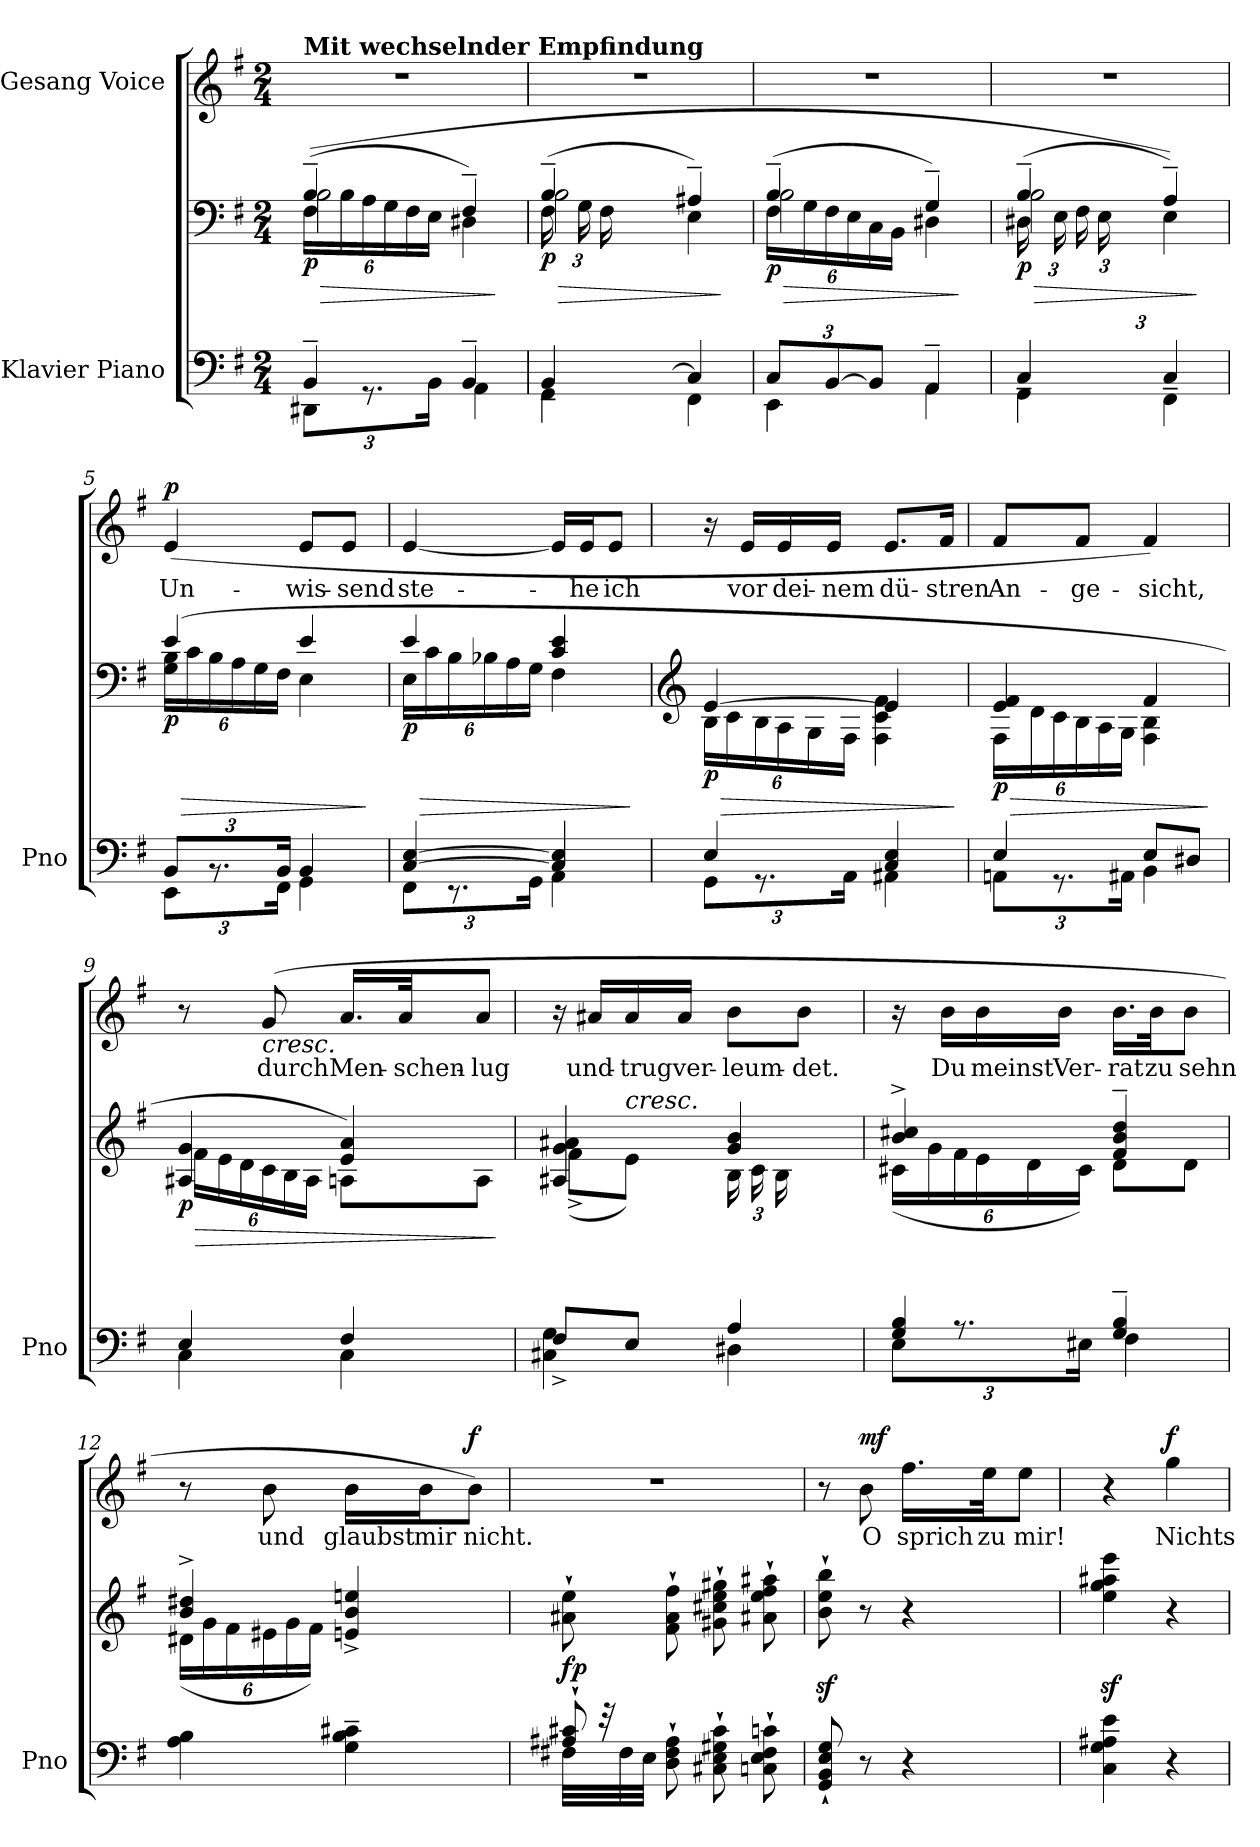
**kern	**kern	**dynam	**kern	**text	**dynam
*part2	*part2	*part2	*part1	*part1	*part1
*staff3	*staff2	*staff2/3	*staff1	*staff1	*staff1
*I"Klavier Piano	*	*	*I"Gesang Voice	*	*
*I'Pno	*	*	*	*	*
*clefF4	*clefF4	*	*clefG2	*	*
*k[f#]	*k[f#]	*	*k[f#]	*	*
*M2/4	*M2/4	*	*M2/4	*	*
*MM69	*MM69	*	*MM69	*	*
=1	=1	=1	=1	=1	=1
*^	*	*	*	*	*
*	*Xbrackettup	*	*	*	*	*
!	!	!	!LO:HP:b	!	!	!
*	*	*^	*	*	*	*
*	*	*	*Xbrackettup	*	*	*	*
*	*	*	*^	*	*	*	*
!	!	!	!	!	!	!LO:TX:a:B:t=Mit wechselnder Empfindung	!	!
!	!	!	!	!	!LO:DY:n=1:b	!	!	!
4BB~/	12DD#X\L	(>(>4B~/	24F#\LL	2B\	> p	2r	.	.
.	.	.	24B\	.	.	.	.	.
.	12.rGG	.	24A\	.	.	.	.	.
.	.	.	24G\	.	.	.	.	.
.	.	.	24F#\	.	.	.	.	.
.	24BB\Jk	.	24E\JJ	.	.	.	.	.
4BB~/	4AA\	4F#~/)	4D#X\	.	.	.	.	.
*v	*v	*	*	*	*	*	*	*
*	*v	*v	*v	*	*	*	*
.	.	]	.	.	.
=2	=2	=2	=2	=2	=2
*^	*	*	*	*	*
*	*^	*	*	*	*	*
!	!	!	!	!LO:HP:b	!	!	!
*	*	*	*^	*	*	*	*
*	*	*	*	*^	*	*	*	*
!	!	!	!	!	!	!LO:DY:n=1:b	!	!	!
8ryy	4BB~/	4GG\	(>4B~/	24F#\LL	2B\	> p	2r	.	.
.	.	.	.	24G\	.	.	.	.	.
.	.	.	.	24F#\	.	.	.	.	.
24E/	.	.	.	8ryy	.	.	.	.	.
24D/	.	.	.	.	.	.	.	.	.
[24C/JJ	.	.	.	.	.	.	.	.	.
4ryy	4C/]	4FF#\	4A#X~/)	4E\	.	.	.	.	.
*v	*v	*v	*	*	*	*	*	*	*
*	*v	*v	*v	*	*	*	*
.	.	]	.	.	.
=3	=3	=3	=3	=3	=3
*^	*	*	*	*	*
!	!	!	!LO:HP:b	!	!	!
*	*	*^	*	*	*	*
*	*	*	*^	*	*	*	*
!	!	!	!	!	!LO:DY:n=1:b	!	!	!
12C/L	4EE\	(>4B~/	24F#\LL	2B\	> p	2r	.	.
.	.	.	24G\	.	.	.	.	.
[12BB/	.	.	24F#\	.	.	.	.	.
.	.	.	24E\	.	.	.	.	.
12BB/J]	.	.	24C\	.	.	.	.	.
.	.	.	24BB\JJ	.	.	.	.	.
4AA~/	4AA\	4G~/)	4D#X\	.	.	.	.	.
*v	*v	*	*	*	*	*	*	*
*	*v	*v	*v	*	*	*	*
.	.	]	.	.	.
=4	=4	=4	=4	=4	=4
*^	*	*	*	*	*
*	*^	*	*	*	*	*
!	!	!	!	!LO:HP:b	!	!	!
*	*	*	*^	*	*	*	*
*	*	*	*	*^	*	*	*	*
!	!	!	!	!	!	!LO:DY:n=1:b	!	!	!
6ryy	4C~/	4GG\	(>4B~/	24D#X\LL	2B\	> p	2r	.	.
.	.	.	.	24E\	.	.	.	.	.
.	.	.	.	24F#\	.	.	.	.	.
.	.	.	.	24E\	.	.	.	.	.
24Dn/	.	.	.	12ryy	.	.	.	.	.
24C/JJ	.	.	.	.	.	.	.	.	.
4ryy	4C~/	4FF#\	4A~/))	4E\	.	.	.	.	.
*v	*v	*v	*	*	*	*	*	*	*
*	*v	*v	*v	*	*	*	*
.	.	]	.	.	.
!!LO:LB:g=z
=5	=5	=5	=5	=5	=5
*^	*	*	*	*	*
!	!	!	!LO:HP:b	!	!LO:LY:b	!
*	*	*^	*	*	*	*
!	!	!	!	!LO:DY:n=1:b	!	!	!LO:DY:a
12BB/L	12EE\L	(>4e/	24G\ 24B\LL	> p	(>4e/	Un-	p
.	.	.	24c\	.	.	.	.
12.rBB	12.rCCyy	.	24B\	.	.	.	.
.	.	.	24A\	.	.	.	.
.	.	.	24G\	.	.	.	.
24BB/Jk	24FF#\Jk	.	24F#\JJ	.	.	.	.
!	!	!	!	!	!	!LO:LY:b	!
4BB/	4GG\	4e/	4E\	.	8e/L	-wis-	.
!	!	!	!	!	!	!LO:LY:b	!
.	.	.	.	.	8e/J	-send	.
*v	*v	*	*	*	*	*	*
*	*v	*v	*	*	*	*
.	.	]	.	.	.
=6	=6	=6	=6	=6	=6
*^	*	*	*	*	*
!	!	!	!LO:HP:b	!	!LO:LY:b	!
*	*	*^	*	*	*	*
!	!	!	!	!LO:DY:n=1:b	!	!	!
[4C/ [4E/	12FF#\L	4e/	24E\LL	> p	[4e/	ste-	.
.	.	.	24c\	.	.	.	.
.	12.r	.	24B\	.	.	.	.
.	.	.	24B-X\	.	.	.	.
.	.	.	24A\	.	.	.	.
.	24GG\Jk	.	24G\JJ	.	.	.	.
4C/] 4E/]	4AA\	4c/ 4e/	4F#\	.	16e/LL]	.	.
!	!	!	!	!	!	!LO:LY:b	!
.	.	.	.	.	16e/J	-he	.
!	!	!	!	!	!	!LO:LY:b	!
.	.	.	.	.	8e/J	ich	.
*v	*v	*	*	*	*	*	*
*	*v	*v	*	*	*	*
.	.	]	.	.	.
=7	=7	=7	=7	=7	=7
*	*clefG2	*	*	*	*
*^	*	*	*	*	*
!	!	!	!LO:HP:b	!	!	!
*	*	*^	*	*	*	*
!	!	!	!	!LO:DY:n=1:b	!	!	!
4E/	12GG\L	[4e/	24B\LL	> p	16r	.	.
.	.	.	24c\	.	.	.	.
!	!	!	!	!	!	!LO:LY:b	!
.	.	.	.	.	16e/LL	vor	.
.	12.r	.	24B\	.	.	.	.
!	!	!	!	!	!	!LO:LY:b	!
.	.	.	24A\	.	16e/	dei-	.
.	.	.	24G\	.	.	.	.
!	!	!	!	!	!	!LO:LY:b	!
.	.	.	.	.	16e/JJ	-nem	.
.	24AA\Jk	.	24F#\JJ	.	.	.	.
!	!	!	!	!	!	!LO:LY:b	!
4C/ 4E/	4AA#X\	4e/]	4F#\ 4c\ 4f#\	.	8.e/L	dü-	.
!	!	!	!	!	!	!LO:LY:b	!
.	.	.	.	.	16f#/Jk	-stren	.
*v	*v	*	*	*	*	*	*
*	*v	*v	*	*	*	*
.	.	]	.	.	.
=8	=8	=8	=8	=8	=8
*^	*	*	*	*	*
!	!	!	!LO:HP:b	!	!LO:LY:b	!
*	*	*^	*	*	*	*
!	!	!	!	!LO:DY:n=1:b	!	!	!
4E/	12AAn\L	4e/ 4f#/	24F#\LL	> p	8f#/L	An-	.
.	.	.	24d\	.	.	.	.
.	12.r	.	24c\	.	.	.	.
!	!	!	!	!	!	!LO:LY:b	!
.	.	.	24B\	.	8f#/J	-ge-	.
.	.	.	24A\	.	.	.	.
.	24AA#X\Jk	.	24G\JJ	.	.	.	.
!	!	!	!	!	!	!LO:LY:b	!
8E/L	4BB\	4f#/	4F#\ 4B\	.	4f#/)	-sicht,	.
8D#X/J	.	.	.	.	.	.	.
*v	*v	*	*	*	*	*	*
*	*v	*v	*	*	*	*
.	.	]	.	.	.
!!LO:LB:g=z
=9	=9	=9	=9	=9	=9
*^	*	*	*	*	*
!	!	!	!LO:HP:b	!	!	!
*	*	*^	*	*	*	*
!	!	!	!	!LO:DY:n=1:b	!	!	!
4E/	4C\	4A#X/ 4g/	24f#\LL	> p	8r	.	.
.	.	.	24e\	.	.	.	.
.	.	.	24d\	.	.	.	.
!	!	!	!	!	!	!LO:LY:b	!LO:HP:b
.	.	.	24c\	.	(>8g/	durch	<
.	.	.	24B\	.	.	.	.
.	.	.	24A#\JJ	.	.	.	.
!	!	!	!	!	!	!LO:LY:b	!
4F#/	4C\	4e/ 4a/)	8An\L	.	16.a/LL	Men-	.
!	!	!	!	!	!	!LO:LY:b	!
.	.	.	.	.	32a/Jk	-schen-	.
!	!	!	!	!	!	!LO:LY:b	!
.	.	.	8A\J	.	8a/J	-lug	.
*v	*v	*	*	*	*	*	*
*	*v	*v	*	*	*	*
.	.	]	.	.	.
=10	=10	=10	=10	=10	=10
*^	*^	*	*	*	*
*	*^	*	*	*	*	*	*
4.ryy	8F#^/L	4C#X\ 4G\	4A#X/ 4g/ 4a#X/	(<8f#^\L	.	16r	.	.
!	!	!	!	!	!	!	!LO:LY:b	!
.	.	.	.	.	.	16a#X/LL	und-	.
!	!	!	!	!LO:TX:a:i:t=cresc.	!	!	!	!
!	!	!	!	!	!	!	!LO:LY:b	!
.	8E/J	.	.	8e\J)	.	16a#/	-trug	.
!	!	!	!	!	!	!	!LO:LY:b	!
.	.	.	.	.	.	16a#/JJ	ver-	.
!	!	!	!	!	!	!	!LO:LY:b	!
.	4A/	4D#X\	4g/ 4b/	(>24B\LL	.	8b\L	-leum-	.
.	.	.	.	24c\	.	.	.	.
.	.	.	.	24B\	.	.	.	.
!	!	!	!	!	!	!	!LO:LY:b	!
24An/	.	.	.	8ryy	.	8b\J	-det.	.
24G/	.	.	.	.	.	.	.	.
24F#/JJ)	.	.	.	.	.	.	.	.
*	*v	*v	*	*	*	*	*	*
=11	=11	=11	=11	=11	=11	=11	=11
4G/ 4B/	12E\L	4b/^ 4cc#X/^	(>24c#X\LL	.	16r	.	.
.	.	.	24g\	.	.	.	.
!	!	!	!	!	!	!LO:LY:b	!
.	.	.	.	.	16b\LL	Du	.
.	12.rA	.	24f#\	.	.	.	.
!	!	!	!	!	!	!LO:LY:b	!
.	.	.	24e\	.	16b\	meinst	.
.	.	.	24d\	.	.	.	.
!	!	!	!	!	!	!LO:LY:b	!
.	.	.	.	.	16b\JJ	Ver-	.
.	24E#X\Jk	.	24c#\JJ)	.	.	.	.
!	!	!	!	!	!	!LO:LY:b	!
4G/~ 4B/~	4F#\	4f#/~ 4b/~ 4dd/~	8d\L	.	16.b\LL	-rat	.
!	!	!	!	!	!	!LO:LY:b	!
.	.	.	.	.	32b\Jk	zu	.
!	!	!	!	!	!	!LO:LY:b	!
.	.	.	8d\J	.	8b\J	sehn	.
*v	*v	*	*	*	*	*	*
!!LO:LB:g=z
=12	=12	=12	=12	=12	=12	=12
4A\ 4B\	4b/^ 4dd#X/^	(<24d#X\LL	.	8r	.	.
.	.	24g\	.	.	.	.
.	.	24f#\	.	.	.	.
!	!	!	!	!	!LO:LY:b	!
.	.	24e#X\	.	8b\	und	.
.	.	24g\	.	.	.	.
.	.	24f#\JJ)	.	.	.	.
*	*	*	*	*MM71	*	*
!	!	!	!	!	!LO:LY:b	!
4G\~ 4B\~ 4c#X\~	4en/^ 4b/^ 4een/^	4ryy	.	16b\LL	glaubst	.
!	!	!	!	!	!LO:LY:b	!
.	.	.	.	16b\J	mir	.
!	!	!	!	!	!LO:LY:b	!LO:DY:a
.	.	.	.	8b\J)	nicht.	f
*	*v	*v	*	*	*	*
.	.	.	.	.	[
=13	=13	=13	=13	=13	=13
*	*	*	*MM73	*	*
*^	*	*	*	*	*
!	!	!	!LO:DY:b	!	!	!
!	!	!	!LO:DY:n=1:b	!	!	!
8A#X/` 8c#X/`	32F#X\LLL	8a#X\` 8ee\`	f p	2r	.	.
.	32re	.	.	.	.	.
.	32F#\	.	.	.	.	.
.	32E\JJJ	.	.	.	.	.
8D\` 8F#\` 8A#i\`	4.ryy	8f#\` 8a#\` 8ff#\`	.	.	.	.
8C#X\` 8E\` 8G#X\` 8c#\`	.	8g#X\` 8cc#X\` 8ee\` 8gg#X\`	.	.	.	.
8Cn\` 8E\` 8F#\` 8cn\`	.	8a#X\` 8ee\` 8ff#\` 8aa#X\`	.	.	.	.
*v	*v	*	*	*	*	*
=14	=14	=14	=14	=14	=14
*	*	*	*MM75	*	*
8GG/` 8BB/` 8E/` 8G/`	8b\z<` 8ee\z<` 8bb\z<`	.	8r	.	.
!	!	!	!	!LO:LY:b	!LO:DY:a
8r	8r	.	8b\	O	mf
!	!	!	!	!LO:LY:b	!
4r	4r	.	16.ff#\LL	sprich	.
!	!	!	!	!LO:LY:b	!
.	.	.	32ee\Jk	zu	.
!	!	!	!	!LO:LY:b	!
.	.	.	8ee\J	mir!	.
=15	=15	=15	=15	=15	=15
4C\ 4G\ 4A#X\ 4e\	4ee\z< 4gg\z< 4aa#X\z< 4eee\z<	.	4r	.	.
*	*	*	*MM69	*	*
!	!	!	!	!LO:LY:b	!LO:DY:a
4r	4r	.	4gg\	Nichts	f
=	=	=	=	=	=
*-	*-	*-	*-	*-	*-
